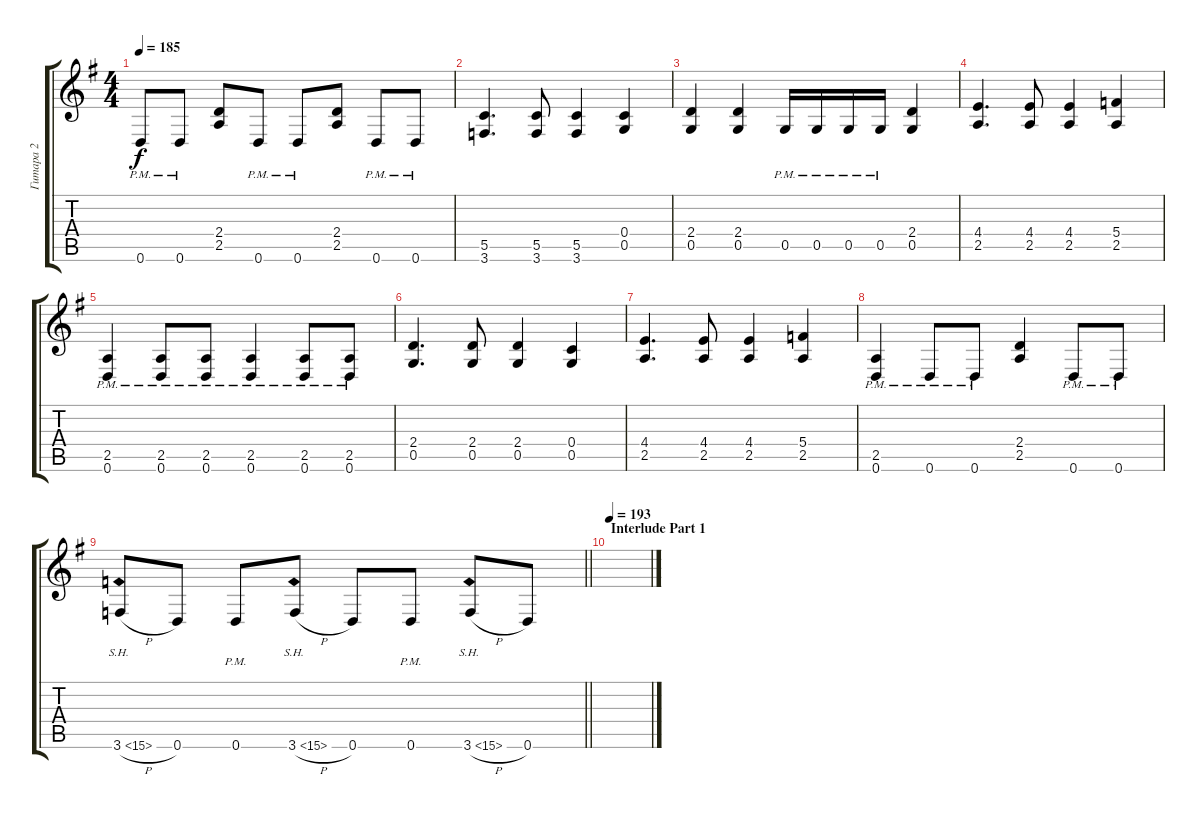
\track ("Гитара 2" "Гитара 2") {instrument distortionguitar}
\staff {score tabs}
\tuning (D4 A3 F3 C3 G2 D2) {hide}
\ts (4 4)
\tempo 185
\clef g2
\ks eminor
0.6{pm}.8{dy f} 0.6{pm}.8 (2.4 2.5).8 0.6{pm}.8 0.6{pm}.8 (2.4 2.5).8 0.6{pm}.8 0.6{pm}.8 |
(5.5 3.6).4{d} (5.5 3.6).8 (5.5 3.6).4 (0.4 0.5).4 |
(2.4 0.5).4 (2.4 0.5).4 0.5{pm}.16 0.5{pm}.16 0.5{pm}.16 0.5{pm}.16 (2.4 0.5).4 |
(4.4 2.5).4{d} (4.4 2.5).8 (4.4 2.5).4 (5.4 2.5).4 |
(2.5{pm} 0.6{pm}).4 (2.5{pm} 0.6{pm}).8 (2.5{pm} 0.6{pm}).8 (2.5{pm} 0.6{pm}).4 (2.5{pm} 0.6{pm}).8 (2.5{pm} 0.6{pm}).8 |
(2.4 0.5).4{d} (2.4 0.5).8 (2.4 0.5).4 (0.4 0.5).4 |
(4.4 2.5).4{d} (4.4 2.5).8 (4.4 2.5).4 (5.4 2.5).4 |
(2.5{pm} 0.6{pm}).4 0.6{pm}.8 0.6{pm}.8 (2.4 2.5).4 0.6{pm}.8 0.6{pm}.8 |
\barLineRight lightlight
3.6{sh 12 h}.8 0.6.8 0.6{pm}.8 3.6{sh 12 h}.8 0.6.8 0.6{pm}.8 3.6{sh 12 h}.8 0.6.8 |
\section ("" "Interlude Part 1")
\tempo 193
